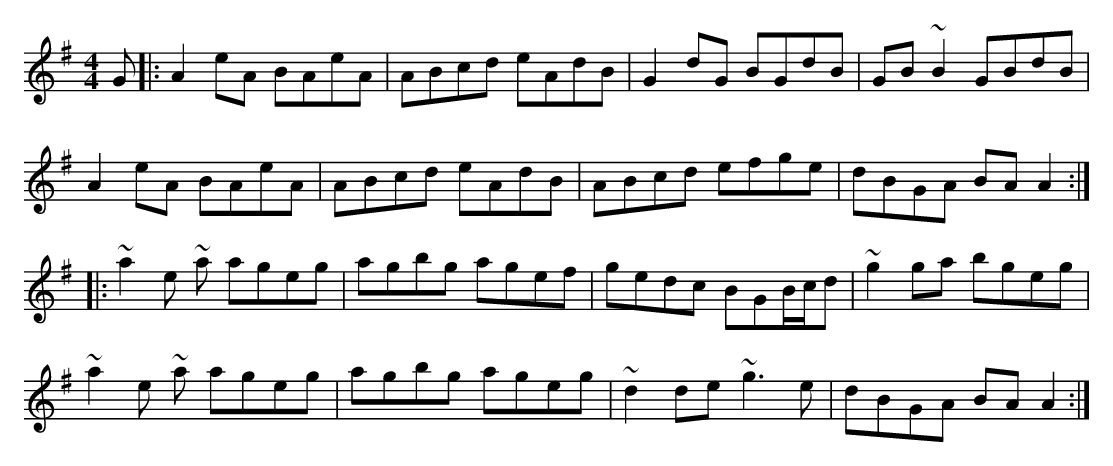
X:1
M:4/4
K:Ador
G|:A2eA BAeA|ABcd eAdB|G2dG BGdB|GB~B2 GBdB|
A2eA BAeA|ABcd eAdB|ABcd efge|dBGA BAA2:|
|:~a2e ~a ageg|agbg agef|gedc BGB/c/d|~g2 ga bgeg|
~a2e ~a ageg|agbg ageg|~d2 de ~g3e|dBGA BAA2:|
